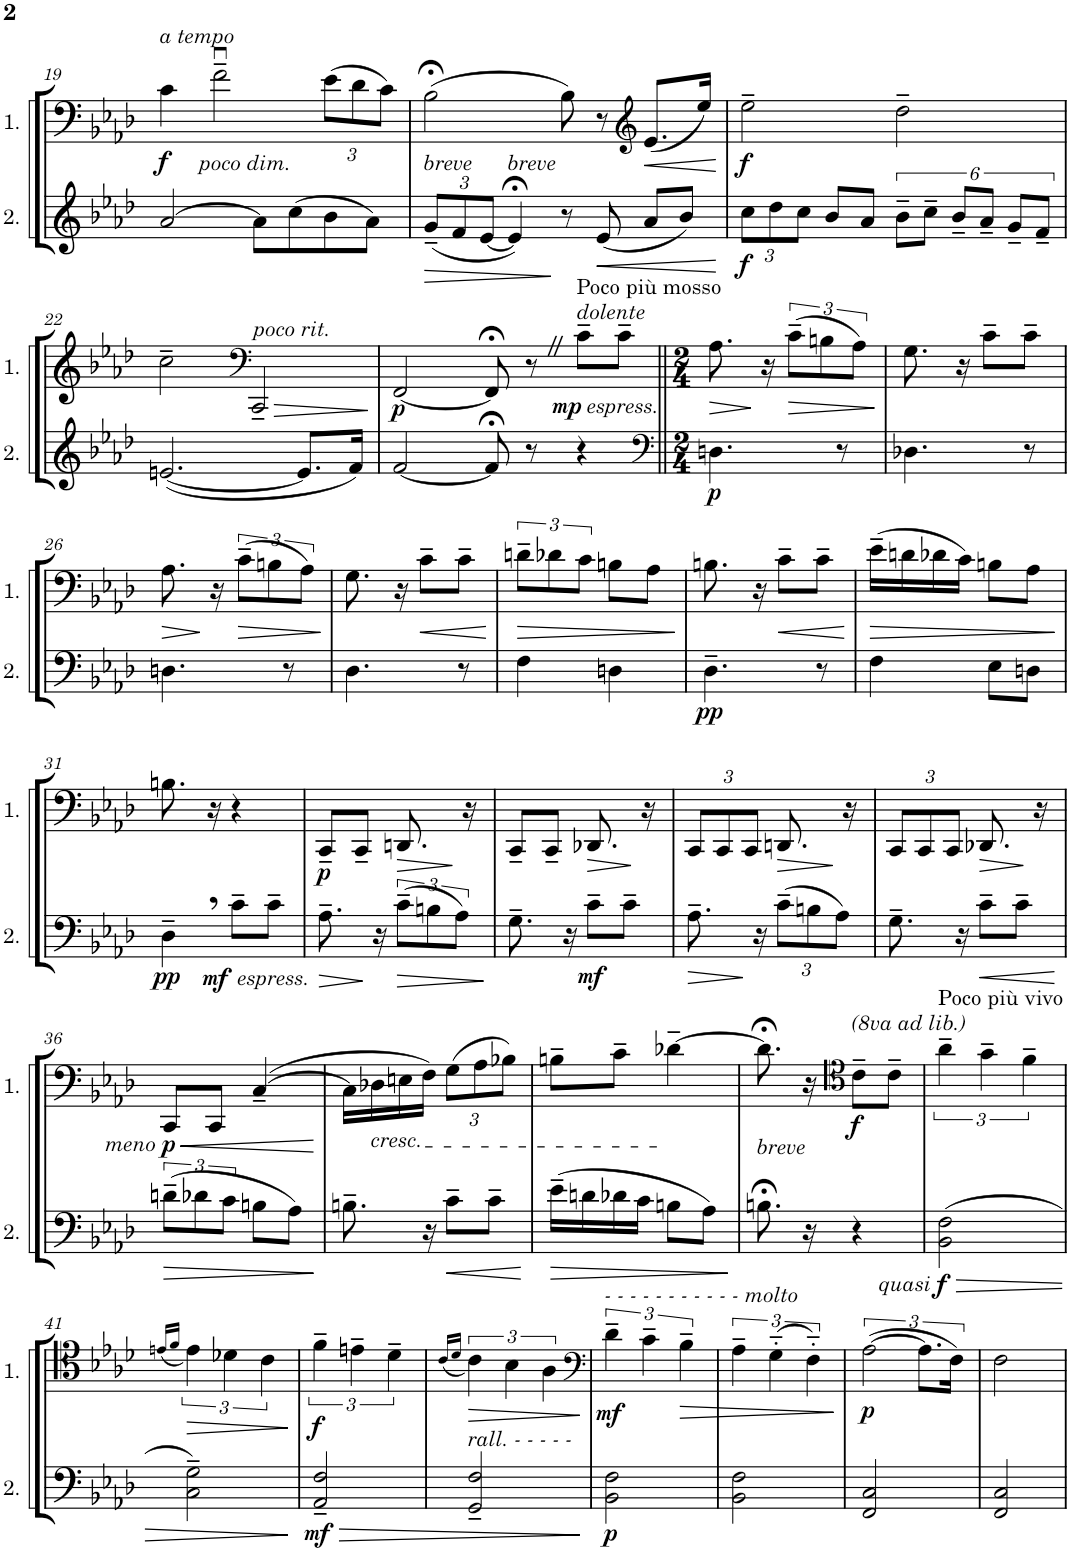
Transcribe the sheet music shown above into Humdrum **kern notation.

**kern	**dynam	**kern	**dynam
*part2	*part2	*part1	*part1
*staff2	*staff2	*staff1	*staff1
*I"Cello 2	*	*I"Cello 1	*
!!LO:PB:g=z
*clefG2	*	*clefF4	*
*k[b-e-a-d-]	*	*k[b-e-a-d-]	*
*M4/4	*	*M4/4	*
*met(c)	*	*met(c)	*
=19	=19	=19	=19
!	!	!LO:TX:a:i:t=a tempo	!
!	!	!	!LO:DY:b
[2a-/	.	4c\	f
!	!	!LO:TX:b:i:t=poco dim.	!
.	.	2fu~\	.
8a-\L]	.	.	.
(8cc\	.	.	.
*	*	*Xbrackettup	*
8b-\	.	(12e-\L	.
.	.	12d-\	.
8a-\J)	.	.	.
.	.	12c\J)	.
=20	=20	=20	=20
*Xbrackettup	*	*	*
!	!	!LO:TX:b:i:t=breve	!
!	!LO:HP:b	!	!
(12g~/L	>	(2B-;<\	.
12f/	.	.	.
[12e-/J	.	.	.
!LO:TX:a:i:t=breve	!	!	!
4e-;</])	.	.	.
8r	.	8B-\)	.
!	!LO:HP:b	!	!
(8e-/	<	8r	.
*	*	*clefG2	*
!	!	!	!LO:HP:b
8a-/L	.	(8.e-/L	<
8b-/J)	.	.	.
.	.	16ee-/Jk)	.
.	]	.	[
=21	=21	=21	=21
!	!LO:DY:b	!	!LO:DY:b
12cc\L	f	2ee-~\	f
12dd-\	.	.	.
12cc\J	.	.	.
8b-/L	.	.	.
8a-/J	.	.	.
*brackettup	*	*	*
12b-~\L	.	2dd-~\	.
12cc~\J	.	.	.
12b-~/L	.	.	.
12a-~/J	.	.	.
12g~/L	.	.	.
12f~/J	.	.	.
!!LO:LB:g=z
=22	=22	=22	=22
([2.en/	.	2cc~\	.
*	*	*clefF4	*
!	!	!LO:TX:a:i:t=poco rit.	!
!	!	!	!LO:HP:b
.	.	2CC~/	>
8.e/L]	.	.	.
16f/Jk)	.	.	.
.	.	.	]
=23	=23	=23	=23
!	!	!	!LO:DY:b
[2f/	.	[2FF/	p
8f;</]	.	8FF;</]	.
8r	.	8r	.
!	!	!LO:TX:a:t=Poco più mosso	!
!	!	!LO:TX:a:i:t=dolente	!
!	!	!	!LO:DY:b
!	!	!	!LO:DY:n=1:b
4r	.	8c~\L	mp other-dynamics
.	.	8c~\J	.
=24||	=24||	=24||	=24||
*clefF4	*	*	*
*M2/4	*	*M2/4	*
!	!LO:DY:b	!	!LO:HP:b
4.Dn\	p	8.A-\	>
.	.	16r	]
*	*	*brackettup	*
!	!	!	!LO:HP:b
.	.	(12c~\L	>
.	.	12Bn\	.
8r	.	.	.
.	.	12A-\J)	.
.	.	.	]
=25	=25	=25	=25
4.D-X\	.	8.G\	.
.	.	16r	.
.	.	8c~\L	.
8r	.	8c~\J	.
!!LO:LB:g=z
=26	=26	=26	=26
!	!	!	!LO:HP:b
4.Dn\	.	8.A-\	>
.	.	16r	]
!	!	!	!LO:HP:b
.	.	(12c~\L	>
.	.	12Bn\	.
8r	.	.	.
.	.	12A-\J)	.
.	.	.	]
=27	=27	=27	=27
4.D-\	.	8.G\	.
.	.	16r	.
!	!	!	!LO:HP:b
.	.	8c~\L	<
8r	.	8c~\J	.
.	.	.	[
=28	=28	=28	=28
!	!	!	!LO:HP:b
4F\	.	12dn~\L	>
.	.	12d-X\	.
.	.	12c\J	.
4Dn\	.	8Bn\L	.
.	.	8A-\J	.
.	.	.	]
=29	=29	=29	=29
!	!LO:DY:b	!	!
4.D-~\	pp	8.Bn\	.
.	.	16r	.
!	!	!	!LO:HP:b
.	.	8c~\L	<
8r	.	8c~\J	.
.	.	.	[
=30	=30	=30	=30
!	!	!	!LO:HP:b
4F\	.	(16e-~\LL	>
.	.	16dn\	.
.	.	16d-X\	.
.	.	16c\JJ)	.
8E-\L	.	8Bn\L	.
8Dn\J	.	8A-\J	.
.	.	.	]
!!LO:LB:g=z
=31	=31	=31	=31
!	!LO:DY:b	!	!
4D-~,\	pp	8.Bn\	.
.	.	16r	.
!	!LO:DY:b	!	!
!	!LO:DY:n=1:b	!	!
8c~\L	mf other-dynamics	4r	.
8c~\J	.	.	.
=32	=32	=32	=32
!	!LO:HP:b	!	!LO:DY:b
8.A-~\	>	8CC~/L	p
.	.	8CC~/J	.
16r	[	.	.
!	!LO:HP:b	!	!LO:HP:b
(12c~\L	>	8.DDn/	>
12Bn\	.	.	.
12A-\J)	.	.	.
.	.	16r	]
.	]	.	.
=33	=33	=33	=33
8.G~\	.	8CC~/L	.
.	.	8CC~/J	.
16r	.	.	.
!	!LO:DY:b	!	!LO:HP:b
8c~\L	mf	8.DD-X/	>
8c~\J	.	.	.
.	.	16r	]
=34	=34	=34	=34
!	!LO:HP:b	!	!
*	*	*Xbrackettup	*
8.A-~\	>	12CC/L	.
.	.	12CC/	.
.	.	12CC/J	.
16r	]	.	.
*Xbrackettup	*	*	*
!	!	!	!LO:HP:b
(12c~\L	.	8.DDn/	>
12Bn\	.	.	.
12A-\J)	.	.	.
.	.	16r	]
=35	=35	=35	=35
8.G~\	.	12CC/L	.
.	.	12CC/	.
.	.	12CC/J	.
16r	.	.	.
!	!LO:HP:b	!	!LO:HP:b
8c~\L	<	8.DD-X/	>
8c~\J	.	.	.
.	.	16r	]
.	]	.	.
!!LO:LB:g=z
=36	=36	=36	=36
*brackettup	*	*	*
!	!LO:HP:b	!	!LO:HP:b
!	!	!	!LO:DY:n=1:b
!	!	!	!LO:DY:n=2:b
(12dn~\L	>	8CC/L	< other-dynamics p
12d-X\	.	.	.
.	.	8CC/J	.
12c\J	.	.	.
8Bn\L	.	([4C~/	.
8A-\J)	.	.	.
.	[	.	[
=37	=37	=37	=37
8.Bn~\	.	16C\LL]	.
!	!	!LO:TX:b:i:t=cresc.	!
.	.	16D-X\	.
.	.	16En\	.
16r	.	16F\JJ)	.
!	!LO:HP:b	!	!
8c~\L	<	(12G\L	.
.	.	12A-\	.
8c~\J	.	.	.
.	.	12B-X\J)	.
.	]	.	.
=38	=38	=38	=38
!	!LO:HP:b	!	!
(16e-~\LL	>	8Bn~\L	.
16dn\	.	.	.
16d-X\	.	8c~\J	.
16c\JJ	.	.	.
8Bn\L	.	[4d-X~\	.
8A-\J)	.	.	.
.	[	.	.
=39	=39	=39	=39
!	!	!LO:TX:b:i:t=breve	!
8.Bn;<\	.	8.d-;<\]	.
16r	.	16r	.
*	*	*clefC4	*
!	!	!LO:TX:a:i:t=(8va ad lib.)	!
!	!	!	!LO:DY:b
4r	.	8c~\L	f
.	.	8c~\J	.
=40	=40	=40	=40
!	!LO:HP:b	!	!
*	*	*brackettup	*
!	!	!LO:TX:a:t=Poco più vivo	!
!	!LO:DY:n=1:b	!	!
!	!LO:DY:n=2:b	!	!
(2BB-\ 2F\	> other-dynamics f	6a-~\	.
.	.	6g~\	.
.	.	6f~\	.
!!LO:LB:g=z
=41	=41	=41	=41
.	.	(16qen/LL	.
.	.	16qf/JJ	.
2C\~ 2G\~)	.	6e\)	.
.	.	6d-X\	.
.	.	6c\	.
.	]	.	.
=42	=42	=42	=42
!	!LO:DY:b	!	!LO:DY:b
2AA-/~ 2F/~	mf	6f~\	f
.	.	6en~\	.
.	.	6d-~\	.
=43	=43	=43	=43
.	.	(16qc/LL	.
.	.	16qd-/JJ	.
!	!	!LO:TX:b:i:t=rall. - - - - -	!
2GG/~ 2F/~	.	6c\)	.
.	.	6B-\	.
.	.	6A-\	.
.	]	.	.
=44	=44	=44	=44
*	*	*clefF4	*
!	!	!LO:TX:a:i:t=- - - - - - - - - - - molto	!
!	!LO:DY:b	!	!LO:DY:b
2BB-\ 2F\	p	6d-~\	mf
.	.	6c~\	.
!	!	!	!LO:HP:b
.	.	6B-~\	>
=45	=45	=45	=45
2BB-\ 2F\	.	6A-~\	.
.	.	(6G'~\	.
.	.	6F'~\)	.
.	.	.	]
=46	=46	=46	=46
!	!	!	!LO:DY:b
2FF/ 2C/	.	([3A-\	p
.	.	12.A-\L]	.
.	.	24F\Jk)	.
=47	=47	=47	=47
2FF/ 2C/	.	2F\	.
=	=	=	=
*-	*-	*-	*-
